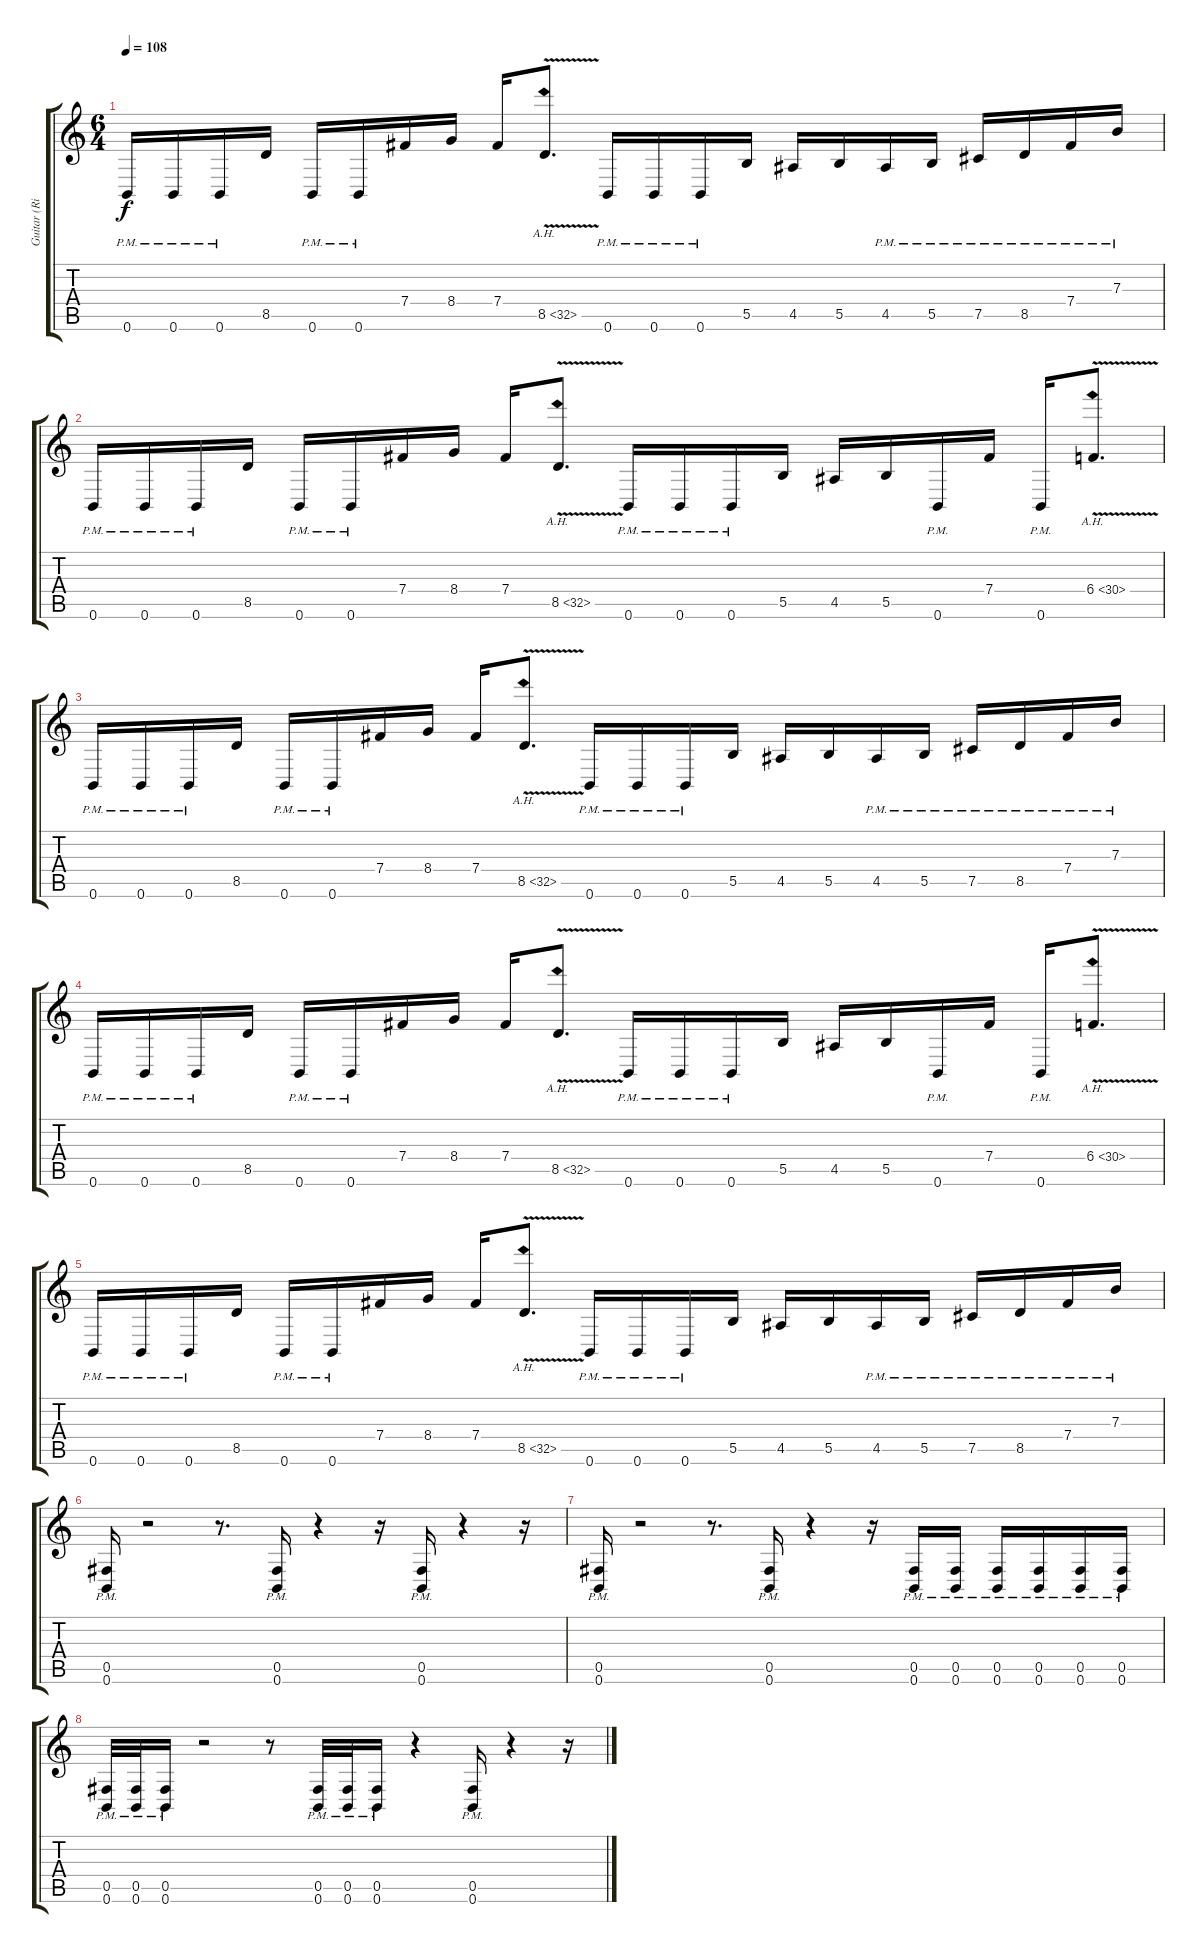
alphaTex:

\track ("Guitar (Right)" "Guitar (Ri") {instrument overdrivenguitar}
\staff {score tabs}
\tuning (Db4 Ab3 E3 B2 Gb2 B1) {hide}
\ts (6 4)
\tempo 108
\clef g2
\ks c
0.6{pm}.16{dy f} 0.6{pm}.16 0.6{pm}.16 8.5.16 0.6{pm}.16 0.6{pm}.16 7.4.16 8.4.16 7.4.16 8.5{ah 24 v}.8{d} 0.6{pm}.16 0.6{pm}.16 0.6{pm}.16 5.5.16 4.5.16 5.5.16 4.5{pm}.16 5.5{pm}.16 7.5{pm}.16 8.5{pm}.16 7.4{pm}.16 7.3{pm}.16 |
0.6{pm}.16 0.6{pm}.16 0.6{pm}.16 8.5.16 0.6{pm}.16 0.6{pm}.16 7.4.16 8.4.16 7.4.16 8.5{ah 24 v}.8{d} 0.6{pm}.16 0.6{pm}.16 0.6{pm}.16 5.5.16 4.5.16 5.5.16 0.6{pm}.16 7.4.16 0.6{pm}.16 6.4{ah 24 v}.8{d} |
0.6{pm}.16 0.6{pm}.16 0.6{pm}.16 8.5.16 0.6{pm}.16 0.6{pm}.16 7.4.16 8.4.16 7.4.16 8.5{ah 24 v}.8{d} 0.6{pm}.16 0.6{pm}.16 0.6{pm}.16 5.5.16 4.5.16 5.5.16 4.5{pm}.16 5.5{pm}.16 7.5{pm}.16 8.5{pm}.16 7.4{pm}.16 7.3{pm}.16 |
0.6{pm}.16 0.6{pm}.16 0.6{pm}.16 8.5.16 0.6{pm}.16 0.6{pm}.16 7.4.16 8.4.16 7.4.16 8.5{ah 24 v}.8{d} 0.6{pm}.16 0.6{pm}.16 0.6{pm}.16 5.5.16 4.5.16 5.5.16 0.6{pm}.16 7.4.16 0.6{pm}.16 6.4{ah 24 v}.8{d} |
0.6{pm}.16 0.6{pm}.16 0.6{pm}.16 8.5.16 0.6{pm}.16 0.6{pm}.16 7.4.16 8.4.16 7.4.16 8.5{ah 24 v}.8{d} 0.6{pm}.16 0.6{pm}.16 0.6{pm}.16 5.5.16 4.5.16 5.5.16 4.5{pm}.16 5.5{pm}.16 7.5{pm}.16 8.5{pm}.16 7.4{pm}.16 7.3{pm}.16 |
(0.5{pm} 0.6{pm}).16 r.2 r.8{d} (0.5{pm} 0.6{pm}).16 r.4 r.16 (0.5{pm} 0.6{pm}).16 r.4 r.16 |
(0.5{pm} 0.6{pm}).16 r.2 r.8{d} (0.5{pm} 0.6{pm}).16 r.4 r.16 (0.5{pm} 0.6{pm}).16 (0.5{pm} 0.6{pm}).16 (0.5{pm} 0.6{pm}).16 (0.5{pm} 0.6{pm}).16 (0.5{pm} 0.6{pm}).16 (0.5{pm} 0.6{pm}).16 |
(0.5{pm} 0.6{pm}).32 (0.5{pm} 0.6{pm}).32 (0.5{pm} 0.6{pm}).16 r.2 r.8 (0.5{pm} 0.6{pm}).32 (0.5{pm} 0.6{pm}).32 (0.5{pm} 0.6{pm}).16 r.4 (0.5{pm} 0.6{pm}).16 r.4 r.16
